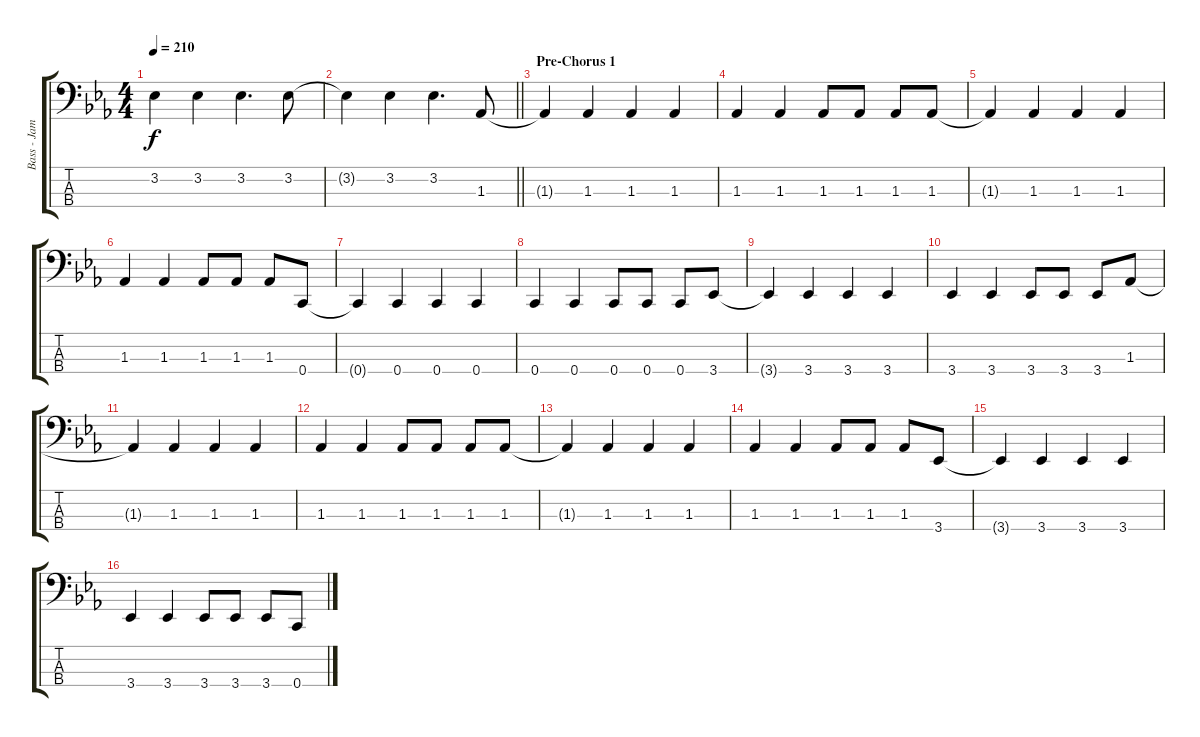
\track ("Bass - James Johnston" "Bass - Jam") {instrument electricbassfinger}
\staff {score tabs}
\tuning (F2 C2 G1 C1) {hide}
\ts (4 4)
\tempo 210
\clef f4
\ks cminor
3.2{t}.4{dy f} 3.2.4 3.2.4{d} 3.2.8 |
\barLineRight lightlight
3.2{t}.4 3.2.4 3.2.4{d} 1.3.8 |
\section ("" "Pre-Chorus 1")
1.3{t}.4 1.3.4 1.3.4 1.3.4 |
1.3.4 1.3.4 1.3.8 1.3.8 1.3.8 1.3.8 |
1.3{t}.4 1.3.4 1.3.4 1.3.4 |
1.3.4 1.3.4 1.3.8 1.3.8 1.3.8 0.4.8 |
0.4{t}.4 0.4.4 0.4.4 0.4.4 |
0.4.4 0.4.4 0.4.8 0.4.8 0.4.8 3.4.8 |
3.4{t}.4 3.4.4 3.4.4 3.4.4 |
3.4.4 3.4.4 3.4.8 3.4.8 3.4.8 1.3.8 |
1.3{t}.4 1.3.4 1.3.4 1.3.4 |
1.3.4 1.3.4 1.3.8 1.3.8 1.3.8 1.3.8 |
1.3{t}.4 1.3.4 1.3.4 1.3.4 |
1.3.4 1.3.4 1.3.8 1.3.8 1.3.8 3.4.8 |
3.4{t}.4 3.4.4 3.4.4 3.4.4 |
3.4.4 3.4.4 3.4.8 3.4.8 3.4.8 0.4.8
